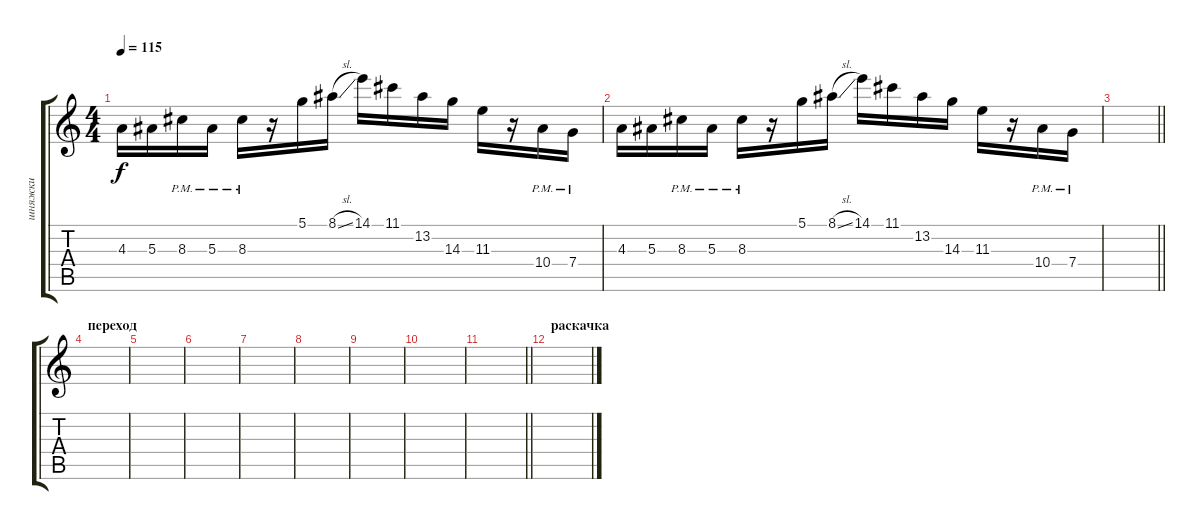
\track ("шняжки" "шняжки") {instrument distortionguitar}
\staff {score tabs}
\tuning (D4 A3 F3 C3 G2 C2) {hide}
\ts (4 4)
\tempo 115
\clef g2
\ks c
4.3.16{dy f} 5.3.16 8.3{pm}.16 5.3{pm}.16 8.3{pm}.16 r.16 5.1.16 8.1{sl}.16 14.1.16 11.1.16 13.2.16 14.3.16 11.3.16 r.16 10.4{pm}.16 7.4{pm}.16 |
4.3.16 5.3.16 8.3{pm}.16 5.3{pm}.16 8.3{pm}.16 r.16 5.1.16 8.1{sl}.16 14.1.16 11.1.16 13.2.16 14.3.16 11.3.16 r.16 10.4{pm}.16 7.4{pm}.16 |
\barLineRight lightlight
|
\section ("" "переход")
|
|
|
|
|
|
|
\barLineRight lightlight
|
\section ("" "раскачка")
